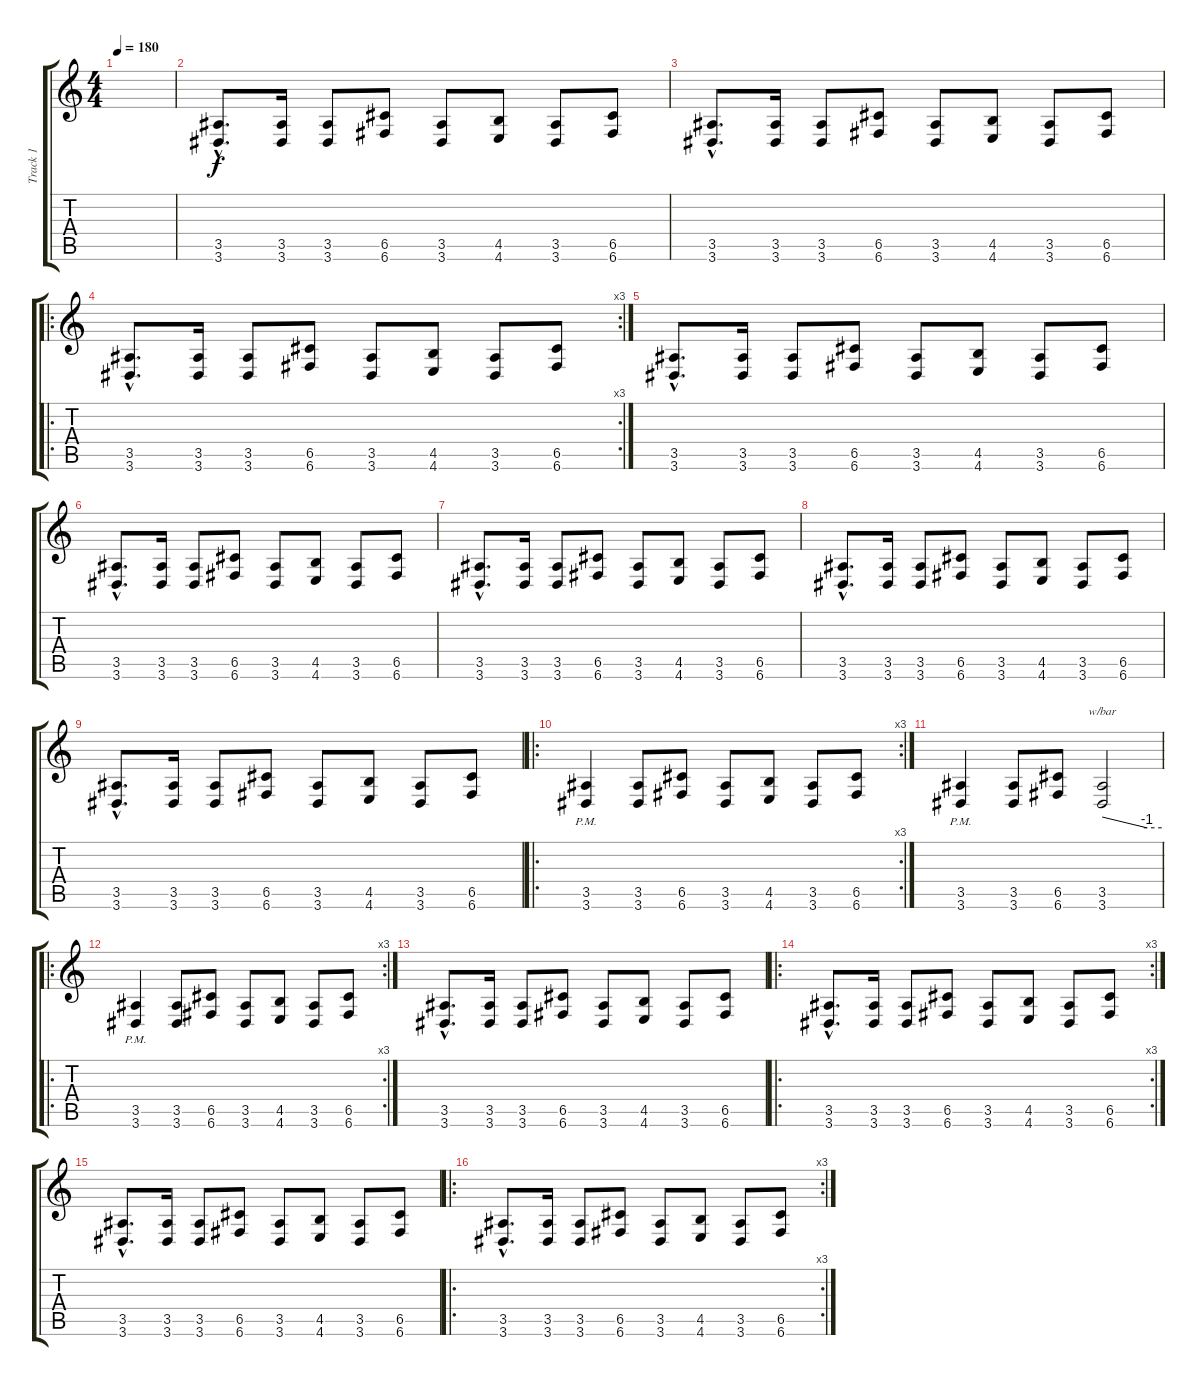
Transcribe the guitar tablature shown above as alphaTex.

\track ("Track 1" "Track 1") {instrument distortionguitar}
\staff {score tabs}
\tuning (D4 A3 F3 C3 G2 C2) {hide}
\ts (4 4)
\tempo 180
\clef g2
\ks c
|
(3.5{hac} 3.6{hac}).8{d} (3.5 3.6).16 (3.5 3.6).8 (6.5 6.6).8 (3.5 3.6).8 (4.5 4.6).8 (3.5 3.6).8 (6.5 6.6).8 |
(3.5{hac} 3.6{hac}).8{d} (3.5 3.6).16 (3.5 3.6).8 (6.5 6.6).8 (3.5 3.6).8 (4.5 4.6).8 (3.5 3.6).8 (6.5 6.6).8 |
\ro
\rc 3
(3.5{hac} 3.6{hac}).8{d} (3.5 3.6).16 (3.5 3.6).8 (6.5 6.6).8 (3.5 3.6).8 (4.5 4.6).8 (3.5 3.6).8 (6.5 6.6).8 |
(3.5{hac} 3.6{hac}).8{d} (3.5 3.6).16 (3.5 3.6).8 (6.5 6.6).8 (3.5 3.6).8 (4.5 4.6).8 (3.5 3.6).8 (6.5 6.6).8 |
(3.5{hac} 3.6{hac}).8{d} (3.5 3.6).16 (3.5 3.6).8 (6.5 6.6).8 (3.5 3.6).8 (4.5 4.6).8 (3.5 3.6).8 (6.5 6.6).8 |
(3.5{hac} 3.6{hac}).8{d} (3.5 3.6).16 (3.5 3.6).8 (6.5 6.6).8 (3.5 3.6).8 (4.5 4.6).8 (3.5 3.6).8 (6.5 6.6).8 |
(3.5{hac} 3.6{hac}).8{d} (3.5 3.6).16 (3.5 3.6).8 (6.5 6.6).8 (3.5 3.6).8 (4.5 4.6).8 (3.5 3.6).8 (6.5 6.6).8 |
(3.5{hac} 3.6{hac}).8{d} (3.5 3.6).16 (3.5 3.6).8 (6.5 6.6).8 (3.5 3.6).8 (4.5 4.6).8 (3.5 3.6).8 (6.5 6.6).8 |
\ro
\rc 3
(3.5{pm} 3.6).4 (3.5 3.6).8 (6.5 6.6).8 (3.5 3.6).8 (4.5 4.6).8 (3.5 3.6).8 (6.5 6.6).8 |
(3.5{pm} 3.6).4 (3.5 3.6).8 (6.5 6.6).8 (3.5 3.6).2{tbe (custom default 0 0 45 -4 60 -4)} |
\ro
\rc 3
(3.5{pm} 3.6).4 (3.5 3.6).8 (6.5 6.6).8 (3.5 3.6).8 (4.5 4.6).8 (3.5 3.6).8 (6.5 6.6).8 |
(3.5{hac} 3.6{hac}).8{d} (3.5 3.6).16 (3.5 3.6).8 (6.5 6.6).8 (3.5 3.6).8 (4.5 4.6).8 (3.5 3.6).8 (6.5 6.6).8 |
\ro
\rc 3
(3.5{hac} 3.6{hac}).8{d} (3.5 3.6).16 (3.5 3.6).8 (6.5 6.6).8 (3.5 3.6).8 (4.5 4.6).8 (3.5 3.6).8 (6.5 6.6).8 |
(3.5{hac} 3.6{hac}).8{d} (3.5 3.6).16 (3.5 3.6).8 (6.5 6.6).8 (3.5 3.6).8 (4.5 4.6).8 (3.5 3.6).8 (6.5 6.6).8 |
\ro
\rc 3
(3.5{hac} 3.6{hac}).8{d} (3.5 3.6).16 (3.5 3.6).8 (6.5 6.6).8 (3.5 3.6).8 (4.5 4.6).8 (3.5 3.6).8 (6.5 6.6).8
